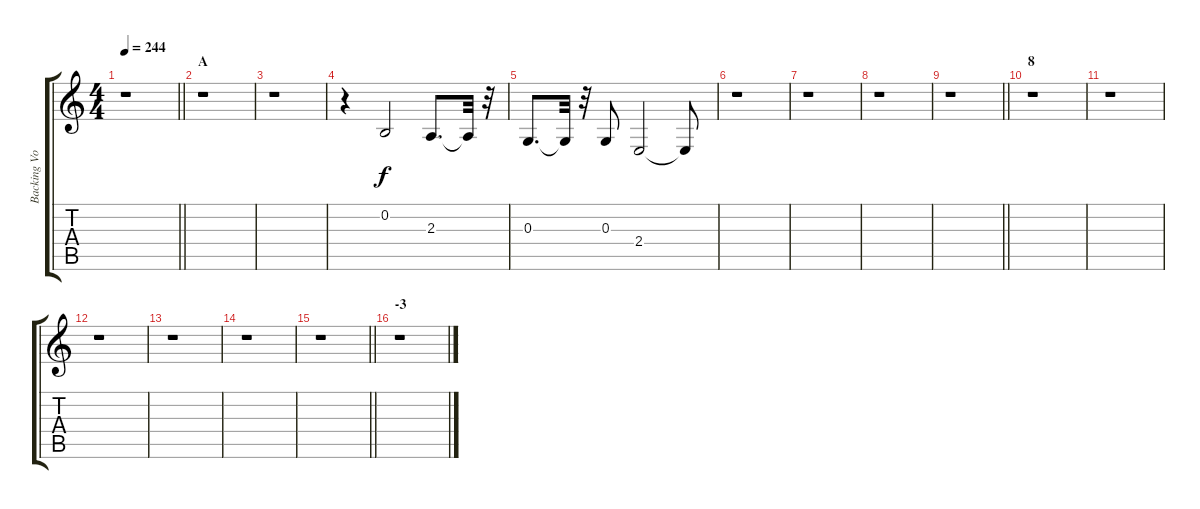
\track ("Backing Vocal" "Backing Vo") {instrument pad1newage}
\staff {score tabs}
\tuning (E4 B3 G3 D3 A2 E2) {hide}
\ts (4 4)
\tempo 244
\clef g2
\barLineRight lightlight
\ks c
r.1{dy f} |
\section ("" "A")
r.1 |
r.1 |
r.4 0.2.2 2.3.8{d} 2.3{t}.32 r.32 |
0.3.8{d} 0.3{t}.32 r.32 0.3.8 2.4.2 2.4{t}.8 |
r.1 |
r.1 |
r.1 |
\barLineRight lightlight
r.1 |
\section ("" "8")
r.1 |
r.1 |
r.1 |
r.1 |
r.1 |
\barLineRight lightlight
r.1 |
\section ("" "-3")
r.1
